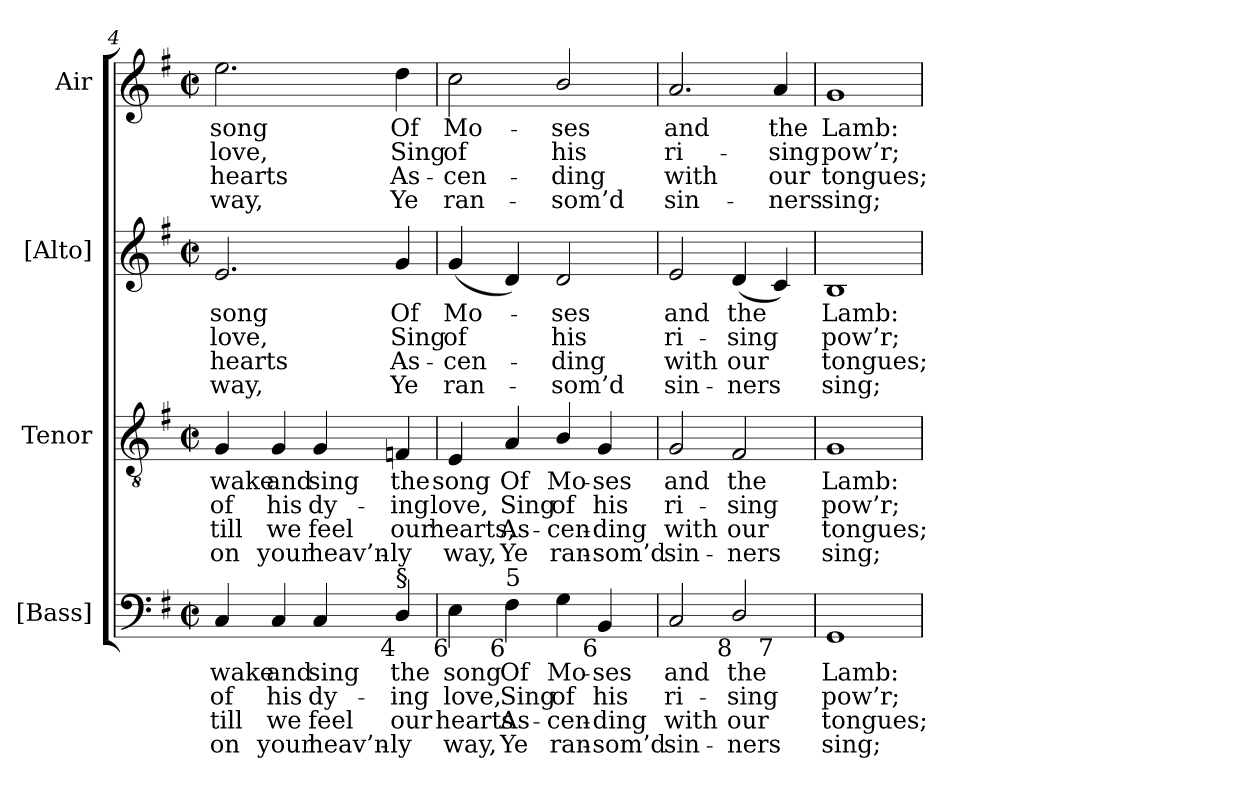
**kern	**text	**text	**text	**text	**kern	**text	**text	**text	**text	**kern	**text	**text	**text	**text	**kern	**text	**text	**text	**text
*part4	*part4	*part4	*part4	*part4	*part3	*part3	*part3	*part3	*part3	*part2	*part2	*part2	*part2	*part2	*part1	*part1	*part1	*part1	*part1
*staff4	*staff4	*staff4	*staff4	*staff4	*staff3	*staff3	*staff3	*staff3	*staff3	*staff2	*staff2	*staff2	*staff2	*staff2	*staff1	*staff1	*staff1	*staff1	*staff1
*I"[Bass]	*	*	*	*	*I"Tenor	*	*	*	*	*I"[Alto]	*	*	*	*	*I"Air	*	*	*	*
*I'B.	*	*	*	*	*I'T.	*	*	*	*	*I'A.	*	*	*	*	*	*	*	*	*
*clefF4	*	*	*	*	*clefGv2	*	*	*	*	*clefG2	*	*	*	*	*clefG2	*	*	*	*
*	*	*	*	*	*ITrd7c12	*	*	*	*	*	*	*	*	*	*	*	*	*	*
*k[f#]	*	*	*	*	*k[f#]	*	*	*	*	*k[f#]	*	*	*	*	*k[f#]	*	*	*	*
*G:	*	*	*	*	*G:	*	*	*	*	*G:	*	*	*	*	*G:	*	*	*	*
*M2/2	*	*	*	*	*M2/2	*	*	*	*	*M2/2	*	*	*	*	*M2/2	*	*	*	*
*met(c|)	*	*	*	*	*met(c|)	*	*	*	*	*met(c|)	*	*	*	*	*met(c|)	*	*	*	*
=4	=4	=4	=4	=4	=4	=4	=4	=4	=4	=4	=4	=4	=4	=4	=4	=4	=4	=4	=4
!	!LO:LY:b:color=#000000	!LO:LY:b:color=#000000	!LO:LY:b:color=#000000	!LO:LY:b:color=#000000	!	!	!	!	!	!	!	!	!	!	!	!	!	!	!
!	!	!	!	!	!	!LO:LY:b:color=#000000	!LO:LY:b:color=#000000	!LO:LY:b:color=#000000	!LO:LY:b:color=#000000	!	!	!	!	!	!	!	!	!	!
!	!	!	!	!	!	!	!	!	!	!	!LO:LY:b:color=#000000	!LO:LY:b:color=#000000	!LO:LY:b:color=#000000	!LO:LY:b:color=#000000	!	!	!	!	!
!	!	!	!	!	!	!	!	!	!	!	!	!	!	!	!	!LO:LY:b:color=#000000	!LO:LY:b:color=#000000	!LO:LY:b:color=#000000	!LO:LY:b:color=#000000
4Ci/	-wake	of	till	on	4GGi/	-wake	of	till	on	2.ei/	song	love,	hearts	way,	2.eei\	song	love,	hearts	way,
!	!LO:LY:b:color=#000000	!LO:LY:b:color=#000000	!LO:LY:b:color=#000000	!LO:LY:b:color=#000000	!	!	!	!	!	!	!	!	!	!	!	!	!	!	!
!	!	!	!	!	!	!LO:LY:b:color=#000000	!LO:LY:b:color=#000000	!LO:LY:b:color=#000000	!LO:LY:b:color=#000000	!	!	!	!	!	!	!	!	!	!
4Ci/	and	his	we	your	4GGi/	and	his	we	your	.	.	.	.	.	.	.	.	.	.
!	!LO:LY:b:color=#000000	!LO:LY:b:color=#000000	!LO:LY:b:color=#000000	!LO:LY:b:color=#000000	!	!	!	!	!	!	!	!	!	!	!	!	!	!	!
!	!	!	!	!	!	!LO:LY:b:color=#000000	!LO:LY:b:color=#000000	!LO:LY:b:color=#000000	!LO:LY:b:color=#000000	!	!	!	!	!	!	!	!	!	!
4Ci/	sing	dy-	feel	heav’n-	4GGi/	sing	dy-	feel	heav’n-	.	.	.	.	.	.	.	.	.	.
!	!LO:LY:b:color=#000000	!LO:LY:b:color=#000000	!LO:LY:b:color=#000000	!LO:LY:b:color=#000000	!	!	!	!	!	!	!	!	!	!	!	!	!	!	!
!	!	!	!	!	!	!LO:LY:b:color=#000000	!LO:LY:b:color=#000000	!LO:LY:b:color=#000000	!LO:LY:b:color=#000000	!	!	!	!	!	!	!	!	!	!
!	!	!	!	!	!	!	!	!	!	!	!LO:LY:b:color=#000000	!LO:LY:b:color=#000000	!LO:LY:b:color=#000000	!LO:LY:b:color=#000000	!	!	!	!	!
!LO:TX:b:rj:t=4	!	!	!	!	!	!	!	!	!	!	!	!	!	!	!	!	!	!	!
!LO:TX:t=§	!	!	!	!	!	!	!	!	!	!	!	!	!	!	!	!	!	!	!
!	!	!	!	!	!	!	!	!	!	!	!	!	!	!	!	!LO:LY:b:color=#000000	!LO:LY:b:color=#000000	!LO:LY:b:color=#000000	!LO:LY:b:color=#000000
4Di/	the	-ing	-our	ly	4FFni/	the	-ing	-our	ly	4gi/	Of	Sing	As-	-Ye	4ddi\	Of	Sing	As-	-Ye
=5	=5	=5	=5	=5	=5	=5	=5	=5	=5	=5	=5	=5	=5	=5	=5	=5	=5	=5	=5
!	!LO:LY:b:color=#000000	!LO:LY:b:color=#000000	!LO:LY:b:color=#000000	!LO:LY:b:color=#000000	!	!	!	!	!	!	!	!	!	!	!	!	!	!	!
!	!	!	!	!	!	!LO:LY:b:color=#000000	!LO:LY:b:color=#000000	!LO:LY:b:color=#000000	!LO:LY:b:color=#000000	!	!	!	!	!	!	!	!	!	!
!	!	!	!	!	!	!	!	!	!	!	!LO:LY:b:color=#000000	!LO:LY:b:color=#000000	!LO:LY:b:color=#000000	!LO:LY:b:color=#000000	!	!	!	!	!
!LO:TX:b:rj:t=6	!	!	!	!	!	!	!	!	!	!	!	!	!	!	!	!	!	!	!
!	!	!	!	!	!	!	!	!	!	!	!	!	!	!	!	!LO:LY:b:color=#000000	!LO:LY:b:color=#000000	!LO:LY:b:color=#000000	!LO:LY:b:color=#000000
4Ei\	song	love,	hearts	way,	4EEi/	song	love,	hearts,	way,	(4gi/	Mo-	of	cen-	-ran-	2cci\	Mo-	of	cen-	-ran-
!	!LO:LY:b:color=#000000	!LO:LY:b:color=#000000	!LO:LY:b:color=#000000	!LO:LY:b:color=#000000	!	!	!	!	!	!	!	!	!	!	!	!	!	!	!
!LO:TX:b:rj:t=6	!	!	!	!	!	!	!	!	!	!	!	!	!	!	!	!	!	!	!
!LO:TX:t=5	!	!	!	!	!	!	!	!	!	!	!	!	!	!	!	!	!	!	!
!	!	!	!	!	!	!LO:LY:b:color=#000000	!LO:LY:b:color=#000000	!LO:LY:b:color=#000000	!LO:LY:b:color=#000000	!	!	!	!	!	!	!	!	!	!
4F#i\	Of	Sing	As-	-Ye	4AAi/	Of	Sing	As-	-Ye	4di/)	.	.	.	.	.	.	.	.	.
!	!LO:LY:b:color=#000000	!LO:LY:b:color=#000000	!LO:LY:b:color=#000000	!LO:LY:b:color=#000000	!	!	!	!	!	!	!	!	!	!	!	!	!	!	!
!	!	!	!	!	!	!LO:LY:b:color=#000000	!LO:LY:b:color=#000000	!LO:LY:b:color=#000000	!LO:LY:b:color=#000000	!	!	!	!	!	!	!	!	!	!
!	!	!	!	!	!	!	!	!	!	!	!LO:LY:b:color=#000000	!LO:LY:b:color=#000000	!LO:LY:b:color=#000000	!LO:LY:b:color=#000000	!	!	!	!	!
!	!	!	!	!	!	!	!	!	!	!	!	!	!	!	!	!LO:LY:b:color=#000000	!LO:LY:b:color=#000000	!LO:LY:b:color=#000000	!LO:LY:b:color=#000000
4Gi\	Mo-	of	cen-	-ran-	4BBi/	Mo-	of	cen-	-ran-	2di/	-ses	his	-ding	som’d	2bi/	-ses	his	-ding	som’d
!	!LO:LY:b:color=#000000	!LO:LY:b:color=#000000	!LO:LY:b:color=#000000	!LO:LY:b:color=#000000	!	!	!	!	!	!	!	!	!	!	!	!	!	!	!
!LO:TX:b:rj:t=6	!	!	!	!	!	!	!	!	!	!	!	!	!	!	!	!	!	!	!
!	!	!	!	!	!	!LO:LY:b:color=#000000	!LO:LY:b:color=#000000	!LO:LY:b:color=#000000	!LO:LY:b:color=#000000	!	!	!	!	!	!	!	!	!	!
4BBi/	-ses	his	-ding	som’d	4GGi/	-ses	his	-ding	som’d	.	.	.	.	.	.	.	.	.	.
!!LO:LB:g=z
=6	=6	=6	=6	=6	=6	=6	=6	=6	=6	=6	=6	=6	=6	=6	=6	=6	=6	=6	=6
!	!LO:LY:b:color=#000000	!LO:LY:b:color=#000000	!LO:LY:b:color=#000000	!LO:LY:b:color=#000000	!	!	!	!	!	!	!	!	!	!	!	!	!	!	!
!	!	!	!	!	!	!LO:LY:b:color=#000000	!LO:LY:b:color=#000000	!LO:LY:b:color=#000000	!LO:LY:b:color=#000000	!	!	!	!	!	!	!	!	!	!
!	!	!	!	!	!	!	!	!	!	!	!LO:LY:b:color=#000000	!LO:LY:b:color=#000000	!LO:LY:b:color=#000000	!LO:LY:b:color=#000000	!	!	!	!	!
!LO:TX:b:rj:t=6	!	!	!	!	!	!	!	!	!	!	!	!	!	!	!	!	!	!	!
!LO:TX:t=5	!	!	!	!	!	!	!	!	!	!	!	!	!	!	!	!	!	!	!
!	!	!	!	!	!	!	!	!	!	!	!	!	!	!	!	!LO:LY:b:color=#000000	!LO:LY:b:color=#000000	!LO:LY:b:color=#000000	!LO:LY:b:color=#000000
*^	*	*	*	*	*	*	*	*	*	*	*	*	*	*	*	*	*	*	*
2Ci/	2.ryy	and	ri-	with	sin-	2GGi/	and	ri-	with	sin-	2ei/	and	ri-	with	sin-	2.ai/	and	ri-	with	sin-
!	!	!LO:LY:b:color=#000000	!LO:LY:b:color=#000000	!LO:LY:b:color=#000000	!LO:LY:b:color=#000000	!	!	!	!	!	!	!	!	!	!	!	!	!	!	!
!	!	!	!	!	!	!	!LO:LY:b:color=#000000	!LO:LY:b:color=#000000	!LO:LY:b:color=#000000	!LO:LY:b:color=#000000	!	!	!	!	!	!	!	!	!	!
!LO:TX:b:rj:t=8	!	!	!	!	!	!	!	!	!	!	!	!	!	!	!	!	!	!	!	!
!	!	!	!	!	!	!	!	!	!	!	!	!LO:LY:b:color=#000000	!LO:LY:b:color=#000000	!LO:LY:b:color=#000000	!LO:LY:b:color=#000000	!	!	!	!	!
2Di/	.	the	-sing	-our	ners	2FF#i/	the	-sing	-our	ners	(4di/	the	-sing	-our	ners	.	.	.	.	.
!	!LO:TX:b:rj:t=7	!	!	!	!	!	!	!	!	!	!	!	!	!	!	!	!	!	!	!
!	!	!	!	!	!	!	!	!	!	!	!	!	!	!	!	!	!LO:LY:b:color=#000000	!LO:LY:b:color=#000000	!LO:LY:b:color=#000000	!LO:LY:b:color=#000000
.	4ryy	.	.	.	.	.	.	.	.	.	4ci/)	.	.	.	.	4ai/	the	-sing	-our	ners
*v	*v	*	*	*	*	*	*	*	*	*	*	*	*	*	*	*	*	*	*	*
=7	=7	=7	=7	=7	=7	=7	=7	=7	=7	=7	=7	=7	=7	=7	=7	=7	=7	=7	=7
*^	*	*	*	*	*	*	*	*	*	*	*	*	*	*	*	*	*	*	*
!	!	!LO:LY:b:color=#000000	!LO:LY:b:color=#000000	!LO:LY:b:color=#000000	!LO:LY:b:color=#000000	!	!	!	!	!	!	!	!	!	!	!	!	!	!	!
*v	*v	*	*	*	*	*	*	*	*	*	*	*	*	*	*	*	*	*	*	*
*^	*	*	*	*	*	*	*	*	*	*	*	*	*	*	*	*	*	*	*
!	!	!	!	!	!	!	!LO:LY:b:color=#000000	!LO:LY:b:color=#000000	!LO:LY:b:color=#000000	!LO:LY:b:color=#000000	!	!	!	!	!	!	!	!	!	!
*v	*v	*	*	*	*	*	*	*	*	*	*	*	*	*	*	*	*	*	*	*
*^	*	*	*	*	*	*	*	*	*	*	*	*	*	*	*	*	*	*	*
!	!	!	!	!	!	!	!	!	!	!	!	!LO:LY:b:color=#000000	!LO:LY:b:color=#000000	!LO:LY:b:color=#000000	!LO:LY:b:color=#000000	!	!	!	!	!
*v	*v	*	*	*	*	*	*	*	*	*	*	*	*	*	*	*	*	*	*	*
*^	*	*	*	*	*	*	*	*	*	*	*	*	*	*	*	*	*	*	*
!	!	!	!	!	!	!	!	!	!	!	!	!	!	!	!	!	!LO:LY:b:color=#000000	!LO:LY:b:color=#000000	!LO:LY:b:color=#000000	!LO:LY:b:color=#000000
*v	*v	*	*	*	*	*	*	*	*	*	*	*	*	*	*	*	*	*	*	*
1GGi	Lamb:	pow’r;	tongues;	sing;	1GGi	Lamb:	pow’r;	tongues;	sing;	1Bi	Lamb:	pow’r;	tongues;	sing;	1gi	Lamb:	pow’r;	tongues;	sing;
=	=	=	=	=	=	=	=	=	=	=	=	=	=	=	=	=	=	=	=
*-	*-	*-	*-	*-	*-	*-	*-	*-	*-	*-	*-	*-	*-	*-	*-	*-	*-	*-	*-
